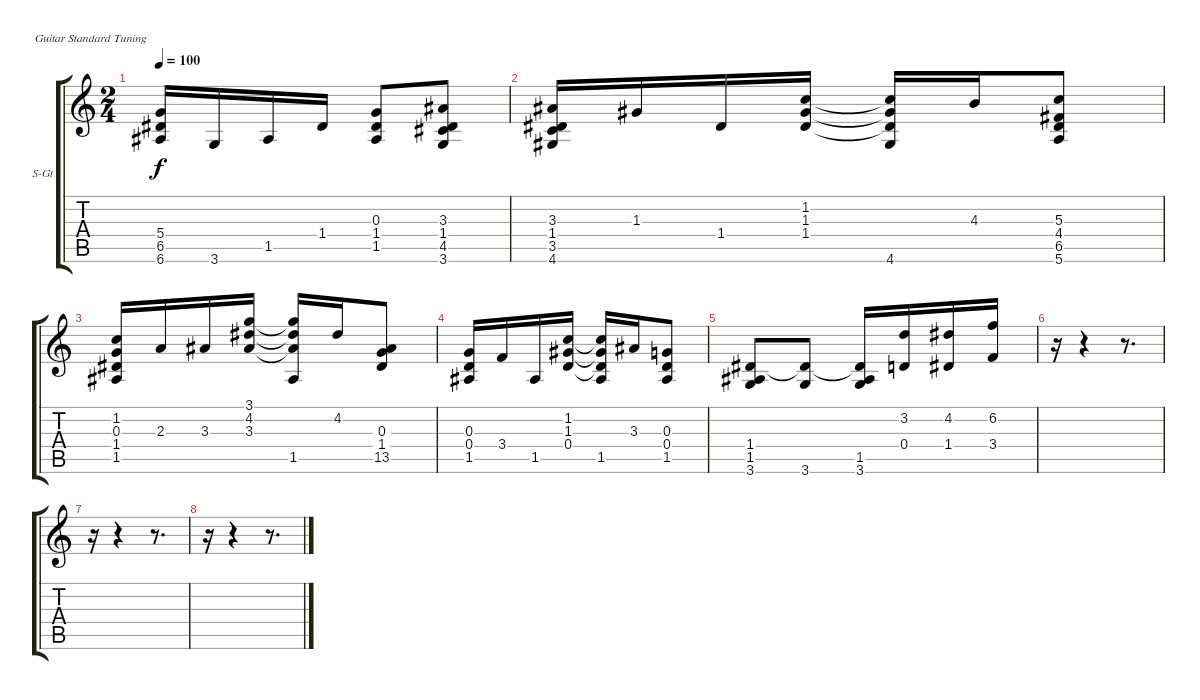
\bracketExtendMode groupsimilarinstruments
\firstSystemTrackNameOrientation horizontal
\otherSystemsTrackNameOrientation horizontal
\track ("Track 1" "S-Gt") {instrument acousticgrandpiano}
\staff {score tabs}
\tuning (E4 B3 G3 D3 A2 E2)
\displaytranspose 12
\ts (2 4)
\tempo 100
\clef g2
\ks c
(5.4 6.5 6.6).16{dy f} 3.6.16 1.5.16 1.4.16 (0.3 1.4 1.5).8 (3.3 1.4 4.5 3.6).8 |
(3.3 1.4 3.5 4.6).16 1.3.16 1.4.16 (1.2 1.3 1.4).16 (1.2{t} 1.3{t} 1.4{t} 4.6).16 4.3.16 (5.3 4.4 6.5 5.6).8 |
(1.2 0.3 1.4 1.5).16 2.3.16 3.3.16 (3.1 4.2 3.3).16 (3.1{t} 4.2{t} 3.3{t} 1.5).16 4.2.16 (0.3 1.4 13.5).8 |
(0.3 0.4 1.5).16 3.4.16 1.5.16 (1.2 1.3 0.4).16 (1.2{t} 1.3{t} 0.4{t} 1.5).16 3.3.16 (0.3 0.4 1.5).8 |
(1.4 1.5 3.6).8 (3.6 1.4{t}).8 (1.4{t} 1.5 3.6).16 (3.2 0.4).16 (4.2 1.4).16 (6.2 3.4).16 |
r.16 r.4 r.8{d} |
r.16 r.4 r.8{d} |
r.16 r.4 r.8{d}
